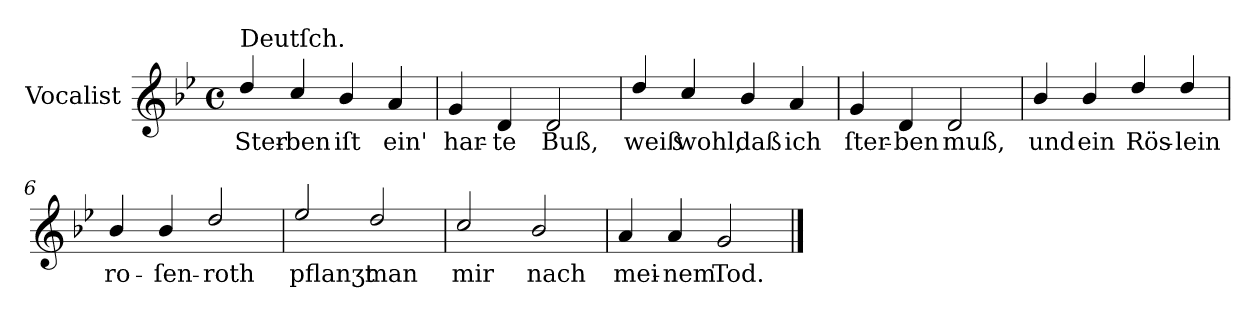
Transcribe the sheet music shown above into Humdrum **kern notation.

**kern	**text
*part1	*part1
*staff1	*staff1
*I"Vocalist	*
*k[b-e-]	*
*g:	*
*M4/4	*
*met(c)	*
=1	=1
!LO:TX:a:t=Deutſch.	!
4dd/	Ster-
4cc/	-ben
4b-/	iſt
4a	ein'
=2	=2
4g	har-
4d	-te
2d	Buß,
=3	=3
4dd/	weiß
4cc/	wohl,
4b-/	daß
4a	ich
=4	=4
4g	ſter-
4d	-ben
2d	muß,
=5	=5
4b-/	und
4b-/	ein
4dd/	Rös-
4dd/	-lein
=6	=6
4b-/	ro-
4b-/	-ſen-
2dd/	-roth
=7	=7
2ee-/	pflanʒt
2dd/	man
=8	=8
2cc/	mir
2b-/	nach
=9	=9
4a	mei-
4a	-nem
2g/	Tod.
==	==
*-	*-
